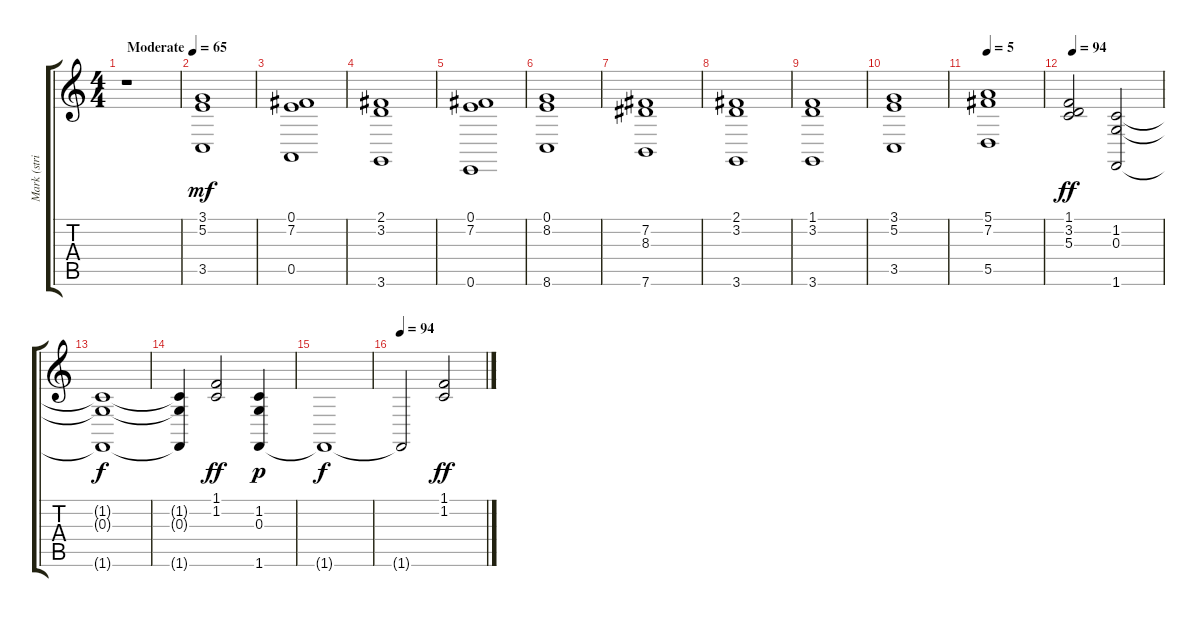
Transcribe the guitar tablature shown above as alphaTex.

\track ("Mark (strings)" "Mark (stri") {instrument synthstrings1}
\staff {score tabs}
\tuning (E4 B3 G3 D3 A2 E2) {hide}
\ts (4 4)
\tempo (65 "Moderate")
\clef g2
\ks c
r.1{dy mf instrument synthstrings1} |
(3.1 5.2 3.5).1 |
(0.1 7.2 0.5).1 |
(2.1 3.2 3.6).1 |
(0.1 7.2 0.6).1 |
(0.1 8.2 8.6).1 |
(7.2 8.3 7.6).1 |
(2.1 3.2 3.6).1 |
(1.1 3.2 3.6).1 |
(3.1 5.2 3.5).1 |
\tempo 5
(5.1 7.2 5.5).1 |
\tempo 94
(1.1 3.2 5.3).2{dy ff} (1.2 0.3 1.6).2 |
(1.2{t} 0.3{t} 1.6{t}).1{dy f} |
(1.2{t} 0.3{t} 1.6{t}).4 (1.1 1.2).2{dy ff} (1.2 0.3 1.6).4{dy p} |
1.6{t}.1{dy f} |
\tempo 94
1.6{t}.2 (1.1 1.2).2{dy ff}
